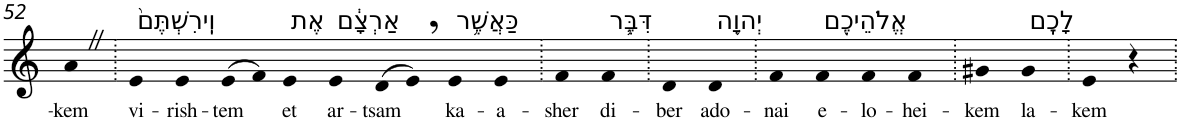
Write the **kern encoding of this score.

**kern	**text
*part1	*part1
*staff1	*staff1
*I"Piano	*
*I'Pno	*
!!LO:PB:g=z
*clefG2	*
*k[]	*
=52	=52
!	!LO:LY:b
4aZ	-kem
=53.	=53.
!LO:TX:a:t=וִֽירִשְׁתֶּם֙	!
!	!LO:LY:b
4e	vi-
!	!LO:LY:b
4e	-rish-
!	!LO:LY:b
(>8e	-tem
8f)	.
!LO:TX:a:t=אֶת	!
!	!LO:LY:b
4e	et
!LO:TX:a:t=אַרְצָ֔ם	!
!	!LO:LY:b
4e	ar-
!	!LO:LY:b
(>8d	-tsam
8e,)	.
!LO:TX:a:t=כַּאֲשֶׁ֥ר	!
!	!LO:LY:b
4e	ka-
!	!LO:LY:b
4e	-a-
=54.	=54.
!	!LO:LY:b
4f	-sher
!LO:TX:a:t=דִּבֶּ֛ר	!
!	!LO:LY:b
4f	di-
=55.	=55.
!	!LO:LY:b
4d	-ber
!LO:TX:a:t=יְהוָ֥ה	!
!	!LO:LY:b
4d	ado-
=56.	=56.
!	!LO:LY:b
4f	-nai
!LO:TX:a:t=אֱלֹהֵיכֶ֖ם	!
!	!LO:LY:b
4f	e-
!	!LO:LY:b
4f	-lo-
!	!LO:LY:b
4f	-hei-
=57.	=57.
!	!LO:LY:b
4g#X	-kem
!LO:TX:a:t=לָכֶֽם	!
!	!LO:LY:b
4g#	la-
=58.	=58.
!	!LO:LY:b
4e	-kem
4r	.
=.	=.
*-	*-
